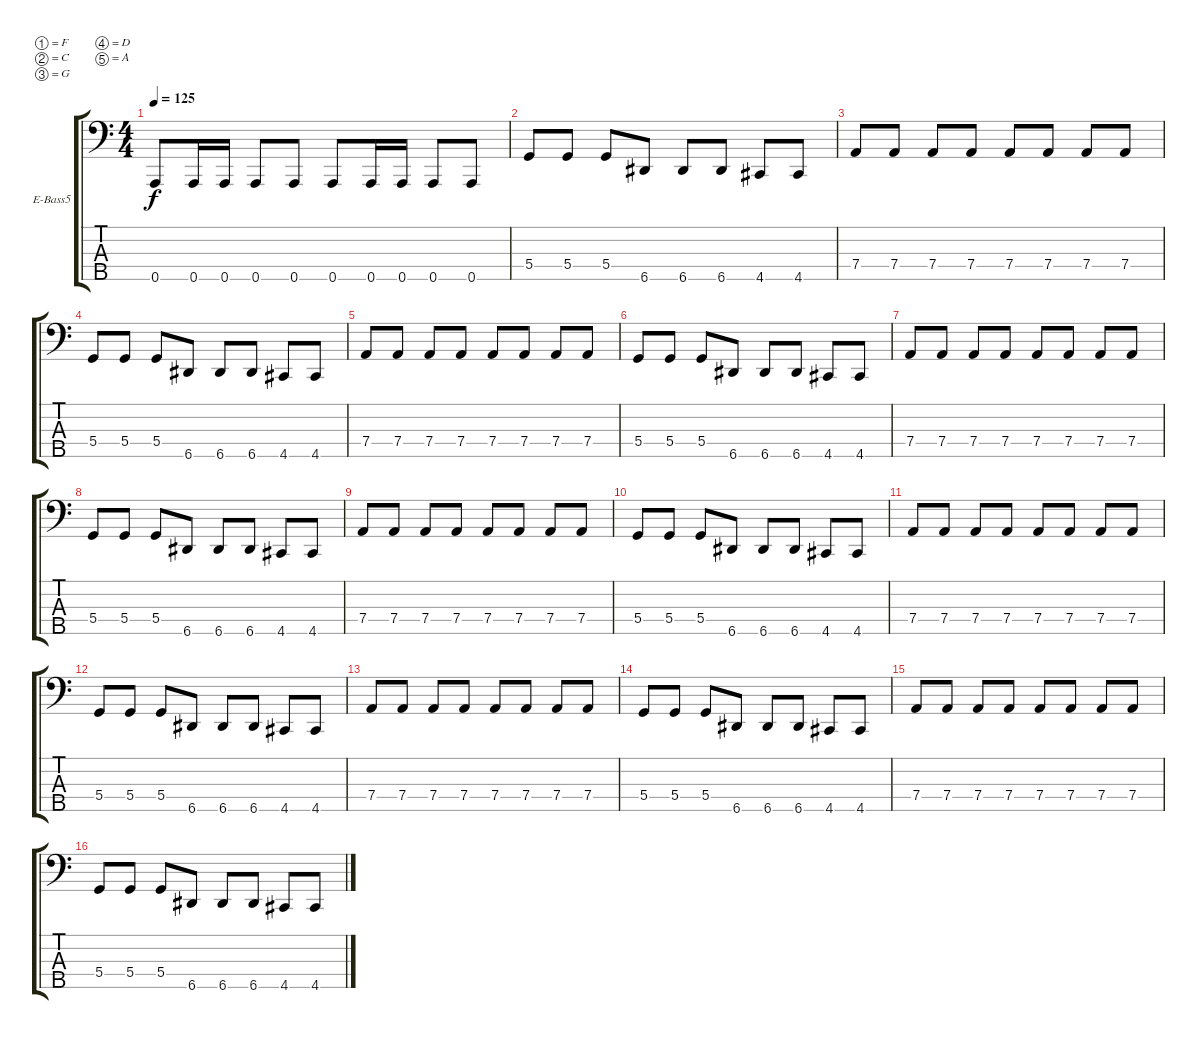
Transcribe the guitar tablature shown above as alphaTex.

\bracketExtendMode groupsimilarinstruments
\firstSystemTrackNameOrientation horizontal
\otherSystemsTrackNameOrientation horizontal
\track ("Extra low sound" "E-Bass5") {instrument electricbassfinger}
\staff {score tabs}
\tuning (F2 C2 G1 D1 A0)
\ts (4 4)
\tempo 125
\clef f4
\ks c
0.5.8{dy f} 0.5.16 0.5.16 0.5.8 0.5.8 0.5.8 0.5.16 0.5.16 0.5.8 0.5.8 |
5.4.8 5.4.8 5.4.8 6.5.8 6.5.8 6.5.8 4.5.8 4.5.8 |
7.4.8 7.4.8 7.4.8 7.4.8 7.4.8 7.4.8 7.4.8 7.4.8 |
5.4.8 5.4.8 5.4.8 6.5.8 6.5.8 6.5.8 4.5.8 4.5.8 |
7.4.8 7.4.8 7.4.8 7.4.8 7.4.8 7.4.8 7.4.8 7.4.8 |
5.4.8 5.4.8 5.4.8 6.5.8 6.5.8 6.5.8 4.5.8 4.5.8 |
7.4.8 7.4.8 7.4.8 7.4.8 7.4.8 7.4.8 7.4.8 7.4.8 |
5.4.8 5.4.8 5.4.8 6.5.8 6.5.8 6.5.8 4.5.8 4.5.8 |
7.4.8 7.4.8 7.4.8 7.4.8 7.4.8 7.4.8 7.4.8 7.4.8 |
5.4.8 5.4.8 5.4.8 6.5.8 6.5.8 6.5.8 4.5.8 4.5.8 |
7.4.8 7.4.8 7.4.8 7.4.8 7.4.8 7.4.8 7.4.8 7.4.8 |
5.4.8 5.4.8 5.4.8 6.5.8 6.5.8 6.5.8 4.5.8 4.5.8 |
7.4.8 7.4.8 7.4.8 7.4.8 7.4.8 7.4.8 7.4.8 7.4.8 |
5.4.8 5.4.8 5.4.8 6.5.8 6.5.8 6.5.8 4.5.8 4.5.8 |
7.4.8 7.4.8 7.4.8 7.4.8 7.4.8 7.4.8 7.4.8 7.4.8 |
5.4.8 5.4.8 5.4.8 6.5.8 6.5.8 6.5.8 4.5.8 4.5.8
